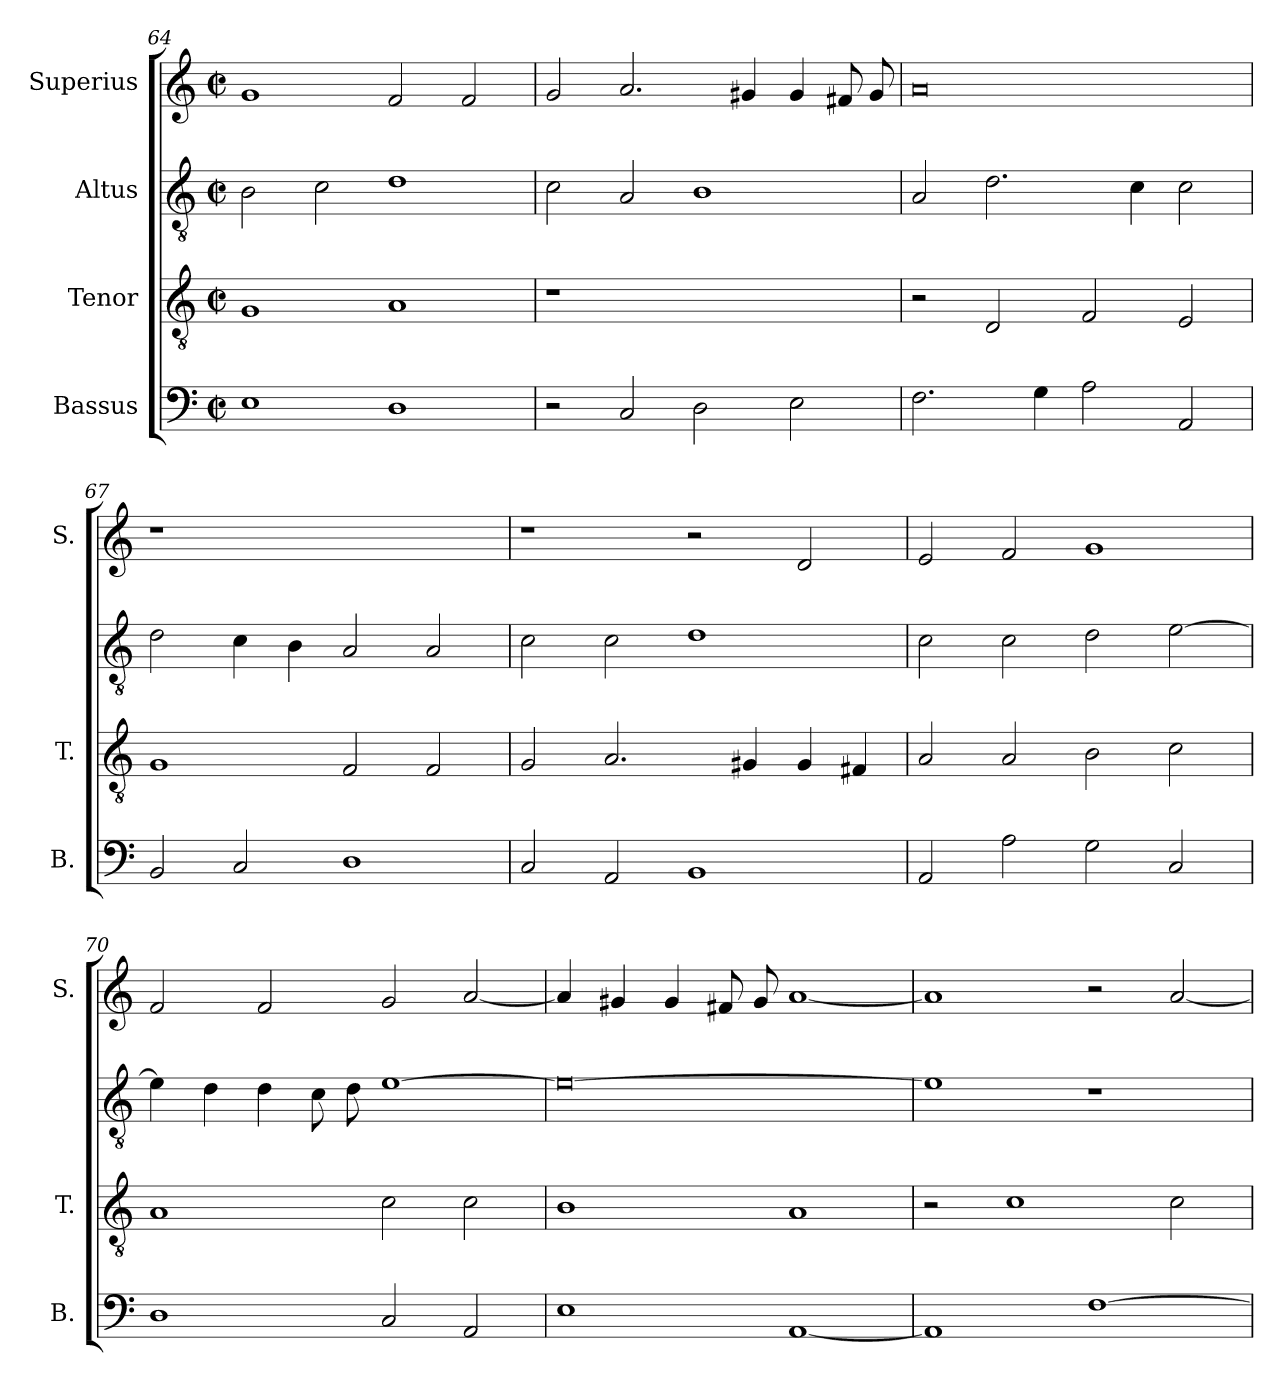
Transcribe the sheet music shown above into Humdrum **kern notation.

**kern	**kern	**kern	**kern
*part4	*part3	*part2	*part1
*staff4	*staff3	*staff2	*staff1
*I"Bassus	*I"Tenor	*I"Altus	*I"Superius
*I'B.	*I'T.	*	*I'S.
*clefF4	*clefGv2	*clefGv2	*clefG2
*	*ITrd7c12	*ITrd7c12	*
*k[]	*k[]	*k[]	*k[]
*C:	*C:	*C:	*C:
*M2/2	*M2/2	*M2/2	*M2/2
*met(c|)	*met(c|)	*met(c|)	*met(c|)
=64	=64	=64	=64
1Ei	1GGi	2BBi\	1gi
.	.	2Ci\	.
1Di	1AAi	1Di	2fi/
.	.	.	2fi/
=65	=65	=65	=65
!	!LO:N:vis=1	!	!
2r	1r	2Ci\	2gi/
2Ci/	.	2AAi/	2.ai/
2Di\	1ryy	1BBi	.
.	.	.	4g#Xi/
2Ei\	.	.	4g#i/
.	.	.	8f#Xi/
.	.	.	8g#i/
=66	=66	=66	=66
2.Fi\	2r	2AAi/	0ai
.	2DDi/	2.Di\	.
4Gi\	.	.	.
2Ai\	2FFi/	.	.
.	.	4Ci\	.
2AAi/	2EEi/	2Ci\	.
=67	=67	=67	=67
!	!	!	!LO:N:vis=1
2BBi/	1GGi	2Di\	1r
2Ci/	.	4Ci\	.
.	.	4BBi\	.
1Di	2FFi/	2AAi/	1ryy
.	2FFi/	2AAi/	.
=68	=68	=68	=68
2Ci/	2GGi/	2Ci\	1r
2AAi/	2.AAi/	2Ci\	.
1BBi	.	1Di	2r
.	4GG#Xi/	.	.
.	4GG#i/	.	2di/
.	4FF#Xi/	.	.
=69	=69	=69	=69
2AAi/	2AAi/	2Ci\	2ei/
2Ai\	2AAi/	2Ci\	2fi/
2Gi\	2BBi\	2Di\	1gi
2Ci/	2Ci\	[>2Ei\	.
!!LO:LB:g=z
=70	=70	=70	=70
1Di	1AAi	4Ei\]	2fi/
.	.	4Di\	.
.	.	4Di\	2fi/
.	.	8Ci\	.
.	.	8Di\	.
2Ci/	2Ci\	[>1Ei	2gi/
2AAi/	2Ci\	.	[<2ai/
=71	=71	=71	=71
1Ei	1BBi	0Ei_>	4ai/]
.	.	.	4g#Xi/
.	.	.	4g#i/
.	.	.	8f#Xi/
.	.	.	8g#i/
[<1AAi	1AAi	.	[<1ai
=72	=72	=72	=72
1AAi]	2r	1Ei]	1ai]
.	1Ci	.	.
[>1Fi	.	1r	2r
.	2Ci\	.	[<2ai/
=	=	=	=
*-	*-	*-	*-
